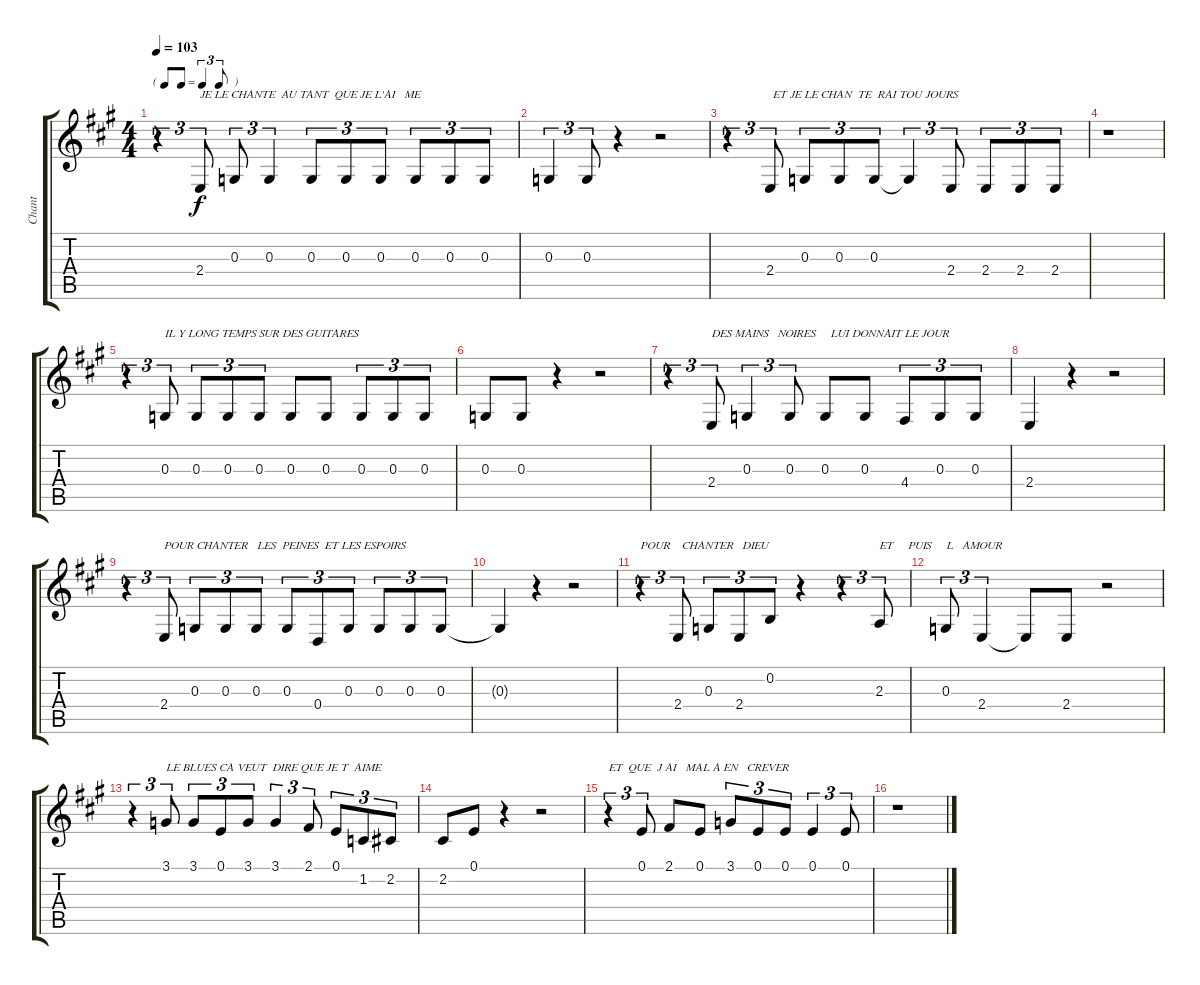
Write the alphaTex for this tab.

\track ("Chant" "Chant") {instrument reedorgan}
\staff {score tabs}
\tuning (E4 B3 G3 D3 A2 E2) {hide}
\ts (4 4)
\tf triplet8th
\tempo 103
\clef g2
\ks a
r.4{tu (3 2) dy f} 2.4.8{tu (3 2) txt "JE LE CHANTE  AU TANT  QUE JE L'AI   ME"} 0.3.8{tu (3 2)} 0.3.4{tu (3 2)} 0.3.8{tu (3 2)} 0.3.8{tu (3 2)} 0.3.8{tu (3 2)} 0.3.8{tu (3 2)} 0.3.8{tu (3 2)} 0.3.8{tu (3 2)} |
0.3.4{tu (3 2)} 0.3.8{tu (3 2)} r.4 r.2 |
r.4{tu (3 2)} 2.4.8{tu (3 2) txt " ET JE LE CHAN  TE  RAI TOU JOURS"} 0.3.8{tu (3 2)} 0.3.8{tu (3 2)} 0.3.8{tu (3 2)} 0.3{t}.4{tu (3 2)} 2.4.8{tu (3 2)} 2.4.8{tu (3 2)} 2.4.8{tu (3 2)} 2.4.8{tu (3 2)} |
r.1 |
r.4{tu (3 2)} 0.3.8{tu (3 2) txt "IL Y LONG TEMPS SUR DES GUITARES"} 0.3.8{tu (3 2)} 0.3.8{tu (3 2)} 0.3.8{tu (3 2)} 0.3.8 0.3.8 0.3.8{tu (3 2)} 0.3.8{tu (3 2)} 0.3.8{tu (3 2)} |
0.3.8 0.3.8 r.4 r.2 |
r.4{tu (3 2)} 2.4.8{tu (3 2) txt "DES MAINS   NOIRES     LUI DONNAIT LE JOUR"} 0.3.4{tu (3 2)} 0.3.8{tu (3 2)} 0.3.8 0.3.8 4.4.8{tu (3 2)} 0.3.8{tu (3 2)} 0.3.8{tu (3 2)} |
2.4.4 r.4 r.2 |
r.4{tu (3 2)} 2.4.8{tu (3 2) txt "POUR CHANTER   LES  PEINES  ET LES ESPOIRS"} 0.3.8{tu (3 2)} 0.3.8{tu (3 2)} 0.3.8{tu (3 2)} 0.3.8{tu (3 2)} 0.4.8{tu (3 2)} 0.3.8{tu (3 2)} 0.3.8{tu (3 2)} 0.3.8{tu (3 2)} 0.3.8{tu (3 2)} |
0.3{t}.4 r.4 r.2 |
r.4{tu (3 2) txt "POUR    CHANTER   DIEU                            "} 2.4.8{tu (3 2)} 0.3.8{tu (3 2)} 2.4.8{tu (3 2)} 0.2.8{tu (3 2)} r.4 r.4{tu (3 2)} 2.3.8{tu (3 2) txt "ET     PUIS     L   AMOUR"} |
0.3.8{tu (3 2)} 2.4.4{tu (3 2)} 2.4{t}.8 2.4.8 r.2 |
r.4{tu (3 2)} 3.1.8{tu (3 2) txt "LE BLUES CA VEUT  DIRE QUE JE T  AIME"} 3.1.8{tu (3 2)} 0.1.8{tu (3 2)} 3.1.8{tu (3 2)} 3.1.4{tu (3 2)} 2.1.8{tu (3 2)} 0.1.8{tu (3 2)} 1.2.8{tu (3 2)} 2.2.8{tu (3 2)} |
2.2.8 0.1.8 r.4 r.2 |
r.4{tu (3 2) txt "ET  QUE  J AI   MAL A EN   CREVER"} 0.1.8{tu (3 2)} 2.1.8 0.1.8 3.1.8{tu (3 2)} 0.1.8{tu (3 2)} 0.1.8{tu (3 2)} 0.1.4{tu (3 2)} 0.1.8{tu (3 2)} |
r.1
